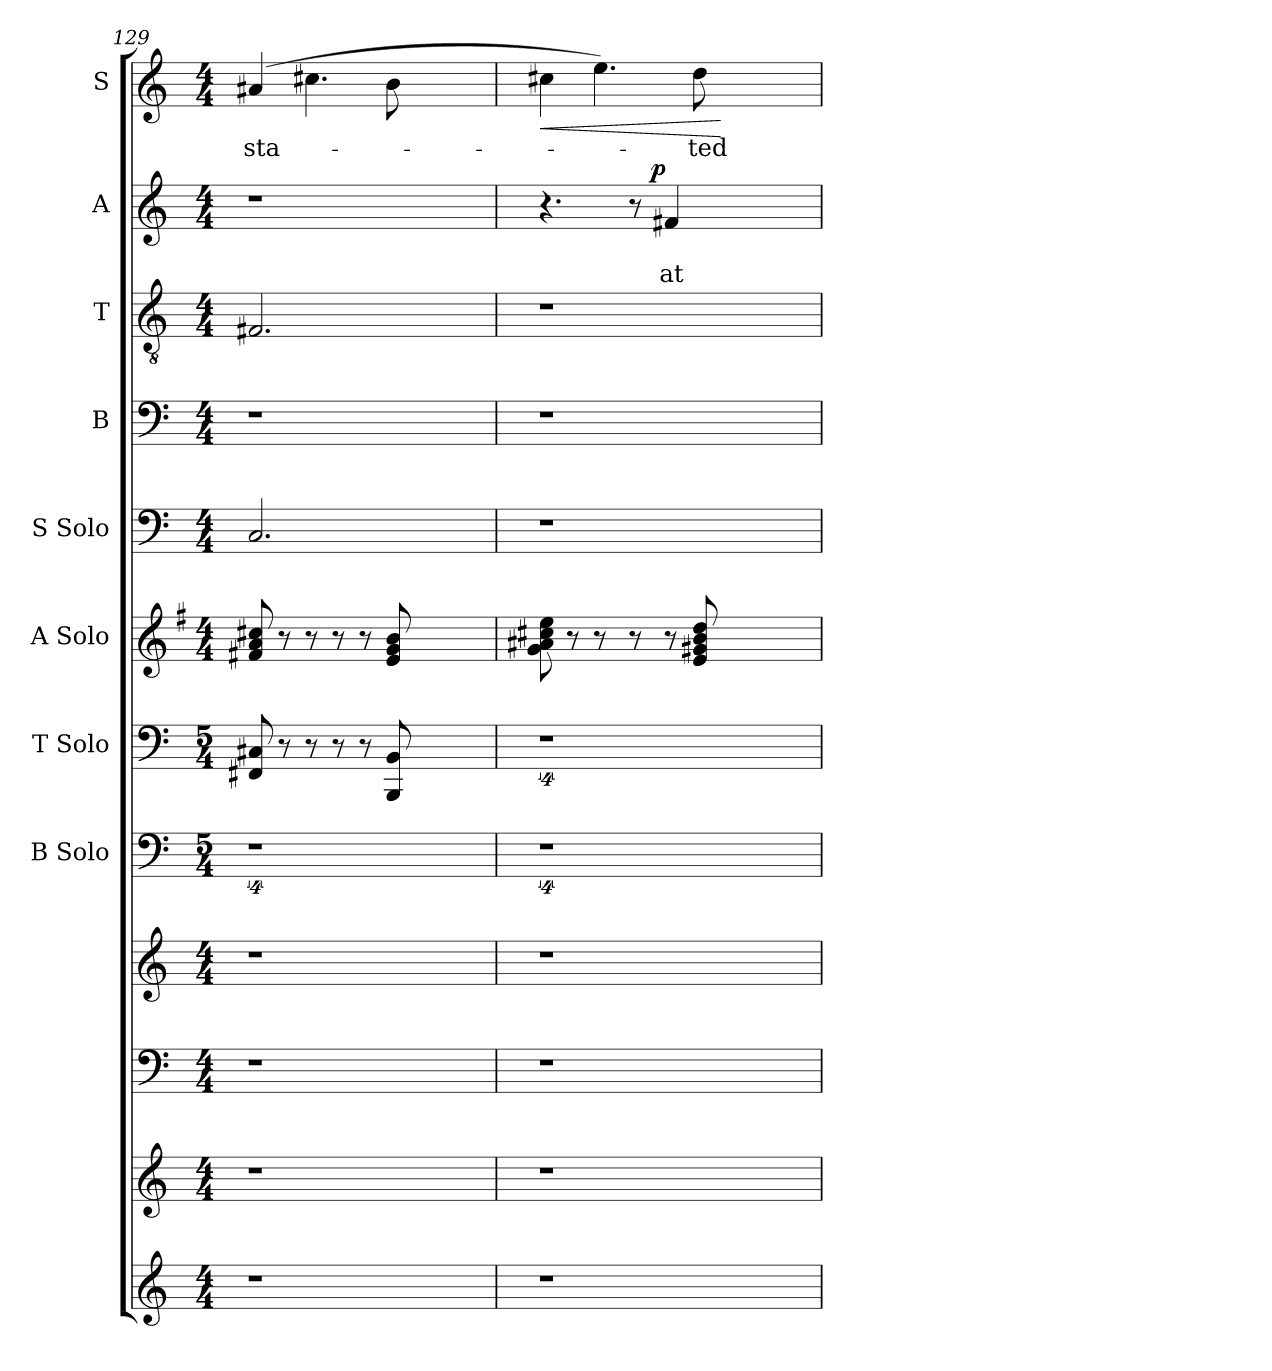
**kern	**kern	**kern	**kern	**kern	**kern	**kern	**kern	**kern	**kern	**text	**kern	**text	**text	**dynam	**kern	**text	**dynam
*part12	*part11	*part10	*part9	*part8	*part7	*part6	*part5	*part4	*part3	*part3	*part2	*part2	*part2	*part2	*part1	*part1	*part1
*staff12	*staff11	*staff10	*staff9	*staff8	*staff7	*staff6	*staff5	*staff4	*staff3	*staff3	*staff2	*staff2	*staff2	*staff2	*staff1	*staff1	*staff1
*	*	*	*	*I"B Solo	*I"T Solo	*I"A Solo	*I"S Solo	*I"B	*I"T	*	*I"A	*	*	*	*I"S	*	*
!!LO:PB:g=z
*clefG2	*clefG2	*clefF4	*clefG2	*clefF4	*clefF4	*clefG2	*clefF4	*clefF4	*clefGv2	*	*clefG2	*	*	*	*clefG2	*	*
*k[]	*k[]	*k[]	*k[]	*k[]	*k[]	*k[f#]	*k[]	*k[]	*k[]	*	*k[]	*	*	*	*k[]	*	*
*C:	*C:	*C:	*C:	*C:	*C:	*G:	*C:	*C:	*C:	*	*C:	*	*	*	*C:	*	*
*M4/4	*M4/4	*M4/4	*M4/4	*M5/4	*M5/4	*M4/4	*M4/4	*M4/4	*M4/4	*	*M4/4	*	*	*	*M4/4	*	*
=129	=129	=129	=129	=129	=129	=129	=129	=129	=129	=129	=129	=129	=129	=129	=129	=129	=129
!	!	!	!	!	!	!	!	!	!	!	!	!	!	!	!	!LO:LY:b	!
1r	1r	1r	1r	4%5r	8FF#X/ 8C#X/	8f#X/ 8a/ 8cc#X/	2.C/	1r	2.F#/	.	1r	.	.	.	(<4a#X/	sta-	.
.	.	.	.	.	8r	8r	.	.	.	.	.	.	.	.	.	.	.
.	.	.	.	.	8r	8r	.	.	.	.	.	.	.	.	4.cc#X\	.	.
.	.	.	.	.	8r	8r	.	.	.	.	.	.	.	.	.	.	.
.	.	.	.	.	8r	8r	.	.	.	.	.	.	.	.	.	.	.
.	.	.	.	.	8BBB/ 8BB/	8e/ 8g/ 8b/	.	.	.	.	.	.	.	.	8b\	.	.
.	.	.	.	.	2ryy	2ryy	2ryy	.	2ryy	.	.	.	.	.	2ryy	.	.
4ryy	4ryy	4ryy	4ryy	.	.	.	.	4ryy	.	.	4ryy	.	.	.	.	.	.
=130	=130	=130	=130	=130	=130	=130	=130	=130	=130	=130	=130	=130	=130	=130	=130	=130	=130
!	!	!	!	!	!	!	!	!	!	!	!	!	!	!	!	!	!LO:HP:b
*	*	*	*	*	*	*	*	*	*	*	*^	*	*	*	*	*	*
1r	1r	1r	1r	4%5r	4%5r	8g\ 8a#X\ 8cc#X\ 8ee\	1r	1r	1r	.	4.r	3ryy	.	.	.	4cc#X\	.	<
.	.	.	.	.	.	8r	.	.	.	.	.	.	.	.	.	.	.	.
.	.	.	.	.	.	8r	.	.	.	.	.	.	.	.	.	4.ee\)	.	.
.	.	.	.	.	.	.	.	.	.	.	.	12.ryy	.	.	.	.	.	.
.	.	.	.	.	.	8r	.	.	.	.	8r	.	.	.	.	.	.	.
!	!	!	!	!	!	!	!	!	!	!	!	!	!	!	!LO:DY:a	!	!	!
.	.	.	.	.	.	.	.	.	.	.	.	3ryy	.	.	p	.	.	.
!	!	!	!	!	!	!	!	!	!	!	!	!	!	!LO:LY:b	!	!	!	!
.	.	.	.	.	.	8r	.	.	.	.	4f#X/	.	.	at	.	.	.	.
!	!	!	!	!	!	!	!	!	!	!	!	!	!	!	!	!	!LO:LY:b	!
.	.	.	.	.	.	8e/ 8g#X/ 8b/ 8dd/	.	.	.	.	.	.	.	.	.	8dd\	-ted	.
.	.	.	.	.	.	2ryy	.	.	.	.	2ryy	.	.	.	.	2ryy	.	[
.	.	.	.	.	.	.	.	.	.	.	.	6ryy	.	.	.	.	.	.
.	.	.	.	.	.	.	.	.	.	.	.	24ryy	.	.	.	.	.	.
4ryy	4ryy	4ryy	4ryy	.	.	.	4ryy	4ryy	4ryy	.	.	4ryy	.	.	.	.	.	.
*	*	*	*	*	*	*	*	*	*	*	*v	*v	*	*	*	*	*	*
=	=	=	=	=	=	=	=	=	=	=	=	=	=	=	=	=	=
*-	*-	*-	*-	*-	*-	*-	*-	*-	*-	*-	*-	*-	*-	*-	*-	*-	*-
